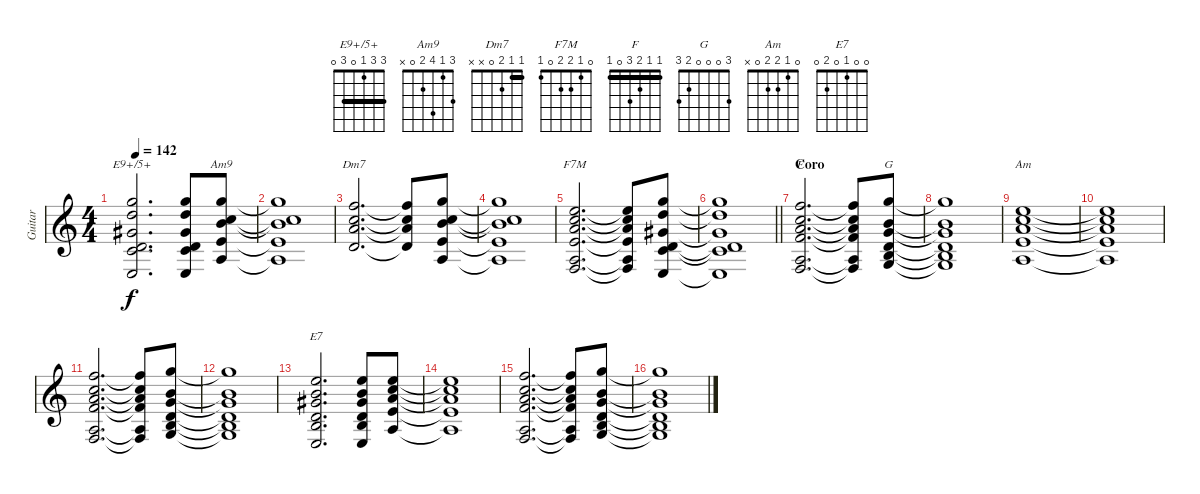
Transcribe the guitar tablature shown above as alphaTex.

\track ("Guitar" "Guitar") {instrument acousticguitarsteel}
\staff {score}
\tuning (E4 B3 G3 D3 A2 E2) {hide}
\chord ("E9+/5+" 3 3 1 0 3 0) {barre 3}
\chord ("Am9" 3 1 4 2 0 x)
\chord ("Dm7" 1 1 2 0 x x) {barre 1}
\chord ("F7M" 0 1 2 2 0 1)
\chord ("F" 1 1 2 3 0 1) {barre 1}
\chord ("G" 3 0 0 0 2 3)
\chord ("Am" 0 1 2 2 0 x)
\chord ("E7" 0 0 1 0 2 0)
\ts (4 4)
\tempo 142
\clef g2
\ks c
(3.1 3.2 1.3 0.4 3.5 0.6).2{d ch "E9+/5+" dy f} (3.1 3.2 1.3 0.4 3.5 0.6).8 (3.1 1.2 4.3 2.4 0.5).8{ch "Am9"} |
(3.1{t} 1.2{t} 4.3{t} 2.4{t} 0.5{t}).1 |
(1.1 1.2 2.3 0.4).2{d ch "Dm7"} (1.1{t} 1.2{t} 2.3{t} 0.4{t}).8 (3.1 1.2 4.3 2.4 0.5).8 |
(3.1{t} 1.2{t} 4.3{t} 2.4{t} 0.5{t}).1 |
(0.1 1.2 2.3 2.4 0.5 1.6).2{d ch "F7M"} (0.1{t} 1.2{t} 2.3{t} 2.4{t} 0.5{t} 1.6{t}).8 (3.1 3.2 1.3 0.4 3.5 0.6).8 |
\barLineRight lightlight
(3.1{t} 3.2{t} 1.3{t} 0.4{t} 3.5{t} 0.6{t}).1 |
\section ("" "Coro")
(1.1 1.2 2.3 3.4 0.5 1.6).2{d ch "F"} (1.1{t} 1.2{t} 2.3{t} 3.4{t} 0.5{t} 1.6{t}).8 (3.1 0.2 0.3 0.4 2.5 3.6).8{ch "G"} |
(3.1{t} 0.2{t} 0.3{t} 0.4{t} 2.5{t} 3.6{t}).1 |
(0.1 1.2 2.3 2.4 0.5).1{ch "Am"} |
(0.1{t} 1.2{t} 2.3{t} 2.4{t} 0.5{t}).1 |
(1.1 1.2 2.3 3.4 0.5 1.6).2{d} (1.1{t} 1.2{t} 2.3{t} 3.4{t} 0.5{t} 1.6{t}).8 (3.1 0.2 0.3 0.4 2.5 3.6).8 |
(3.1{t} 0.2{t} 0.3{t} 0.4{t} 2.5{t} 3.6{t}).1 |
(0.1 0.2 1.3 0.4 2.5 0.6).2{d ch "E7"} (0.1 0.2 1.3 0.4 2.5 0.6).8 (0.1 1.2 2.3 2.4 0.5).8 |
(0.1{t} 1.2{t} 2.3{t} 2.4{t} 0.5{t}).1 |
(1.1 1.2 2.3 3.4 0.5 1.6).2{d} (1.1{t} 1.2{t} 2.3{t} 3.4{t} 0.5{t} 1.6{t}).8 (3.1 0.2 0.3 0.4 2.5 3.6).8 |
(3.1{t} 0.2{t} 0.3{t} 0.4{t} 2.5{t} 3.6{t}).1
